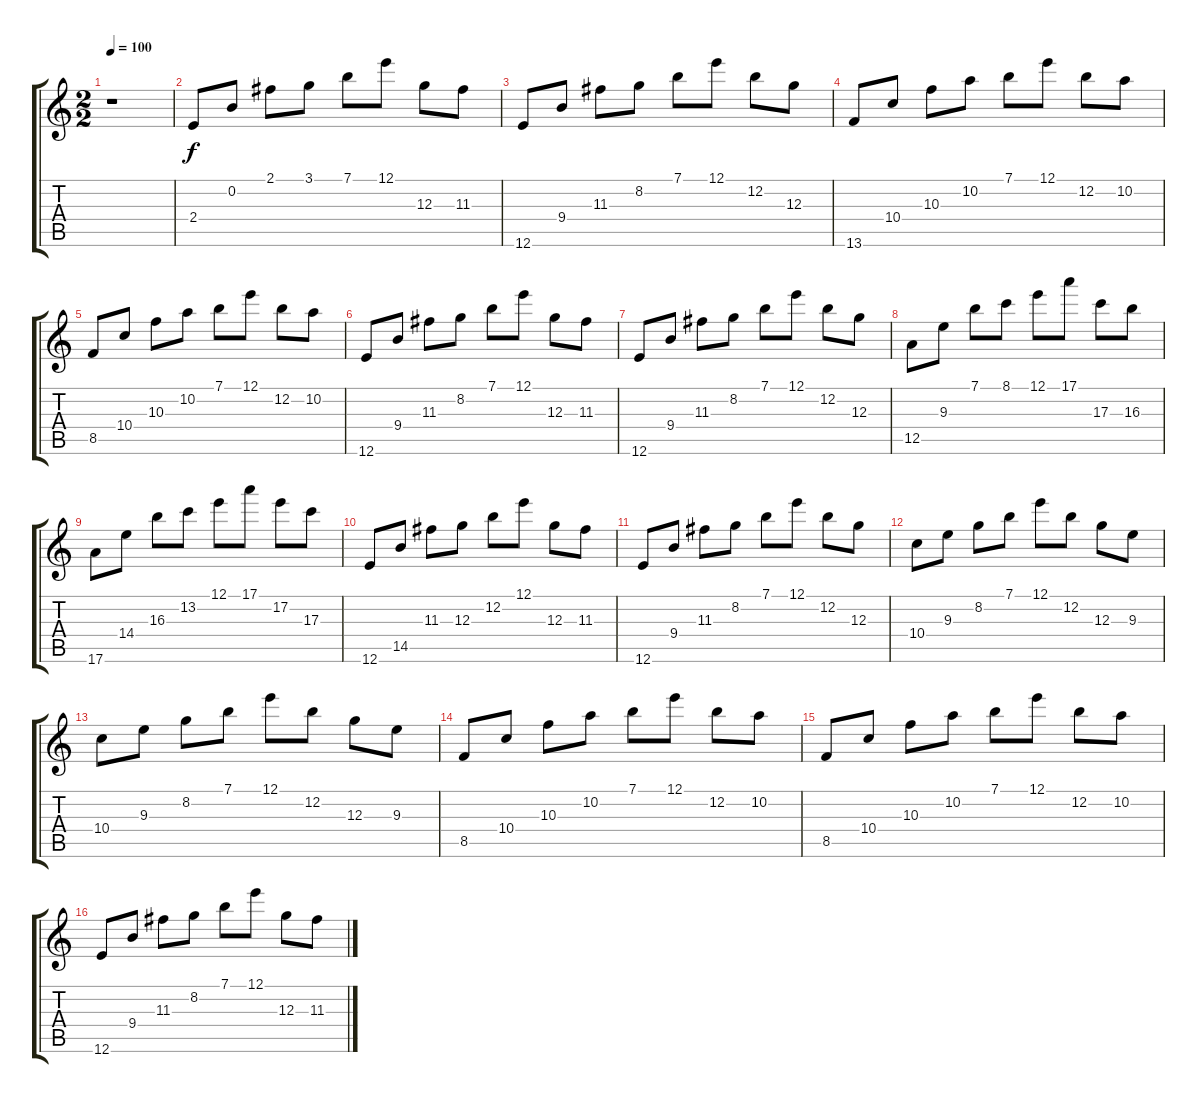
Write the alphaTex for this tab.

\track "" {instrument banjo}
\staff {score tabs}
\tuning (E4 B3 G3 D3 A2 E2) {hide}
\displaytranspose 12
\ts (2 2)
\tempo 100
\clef g2
\ks c
r.1{dy f instrument banjo} |
2.4.8 0.2.8 2.1.8 3.1.8 7.1.8 12.1.8 12.3.8 11.3.8 |
12.6.8 9.4.8 11.3.8 8.2.8 7.1.8 12.1.8 12.2.8 12.3.8 |
13.6.8 10.4.8 10.3.8 10.2.8 7.1.8 12.1.8 12.2.8 10.2.8 |
8.5.8 10.4.8 10.3.8 10.2.8 7.1.8 12.1.8 12.2.8 10.2.8 |
12.6.8 9.4.8 11.3.8 8.2.8 7.1.8 12.1.8 12.3.8 11.3.8 |
12.6.8 9.4.8 11.3.8 8.2.8 7.1.8 12.1.8 12.2.8 12.3.8 |
12.5.8 9.3.8 7.1.8 8.1.8 12.1.8 17.1.8 17.3.8 16.3.8 |
17.6.8 14.4.8 16.3.8 13.2.8 12.1.8 17.1.8 17.2.8 17.3.8 |
12.6.8 14.5.8 11.3.8 12.3.8 12.2.8 12.1.8 12.3.8 11.3.8 |
12.6.8 9.4.8 11.3.8 8.2.8 7.1.8 12.1.8 12.2.8 12.3.8 |
10.4.8 9.3.8 8.2.8 7.1.8 12.1.8 12.2.8 12.3.8 9.3.8 |
10.4.8 9.3.8 8.2.8 7.1.8 12.1.8 12.2.8 12.3.8 9.3.8 |
8.5.8 10.4.8 10.3.8 10.2.8 7.1.8 12.1.8 12.2.8 10.2.8 |
8.5.8 10.4.8 10.3.8 10.2.8 7.1.8 12.1.8 12.2.8 10.2.8 |
12.6.8 9.4.8 11.3.8 8.2.8 7.1.8 12.1.8 12.3.8 11.3.8
